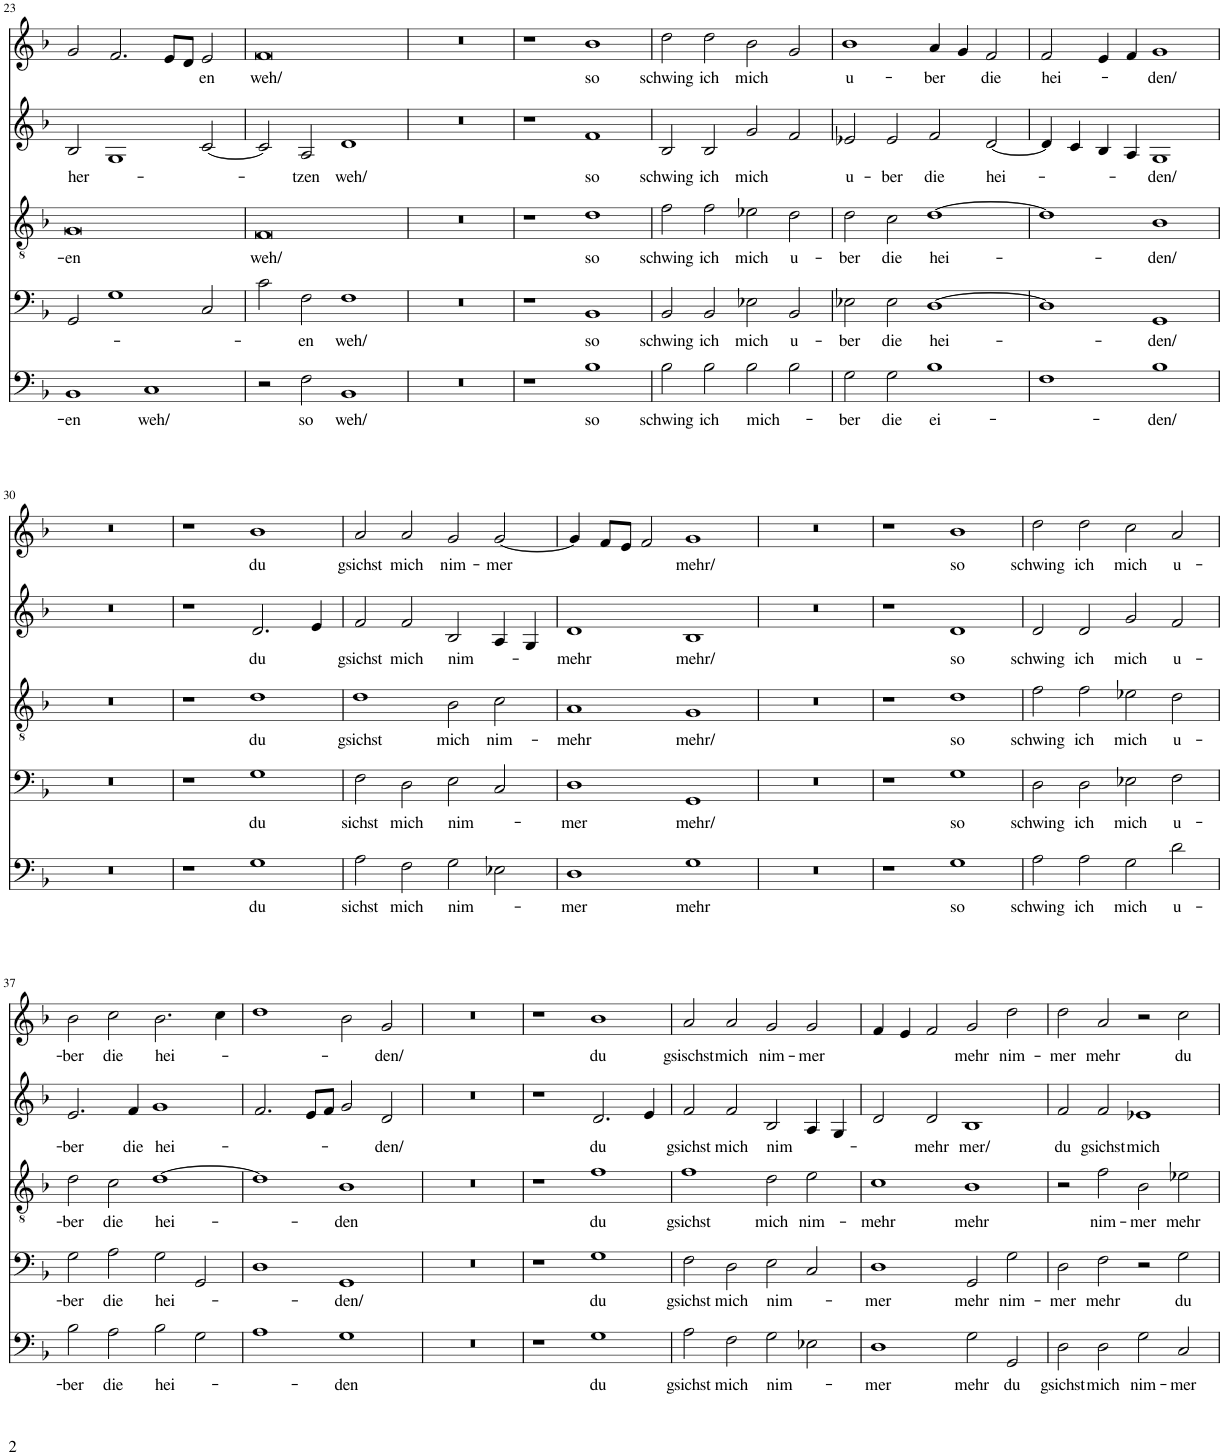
**kern	**text	**kern	**text	**kern	**text	**kern	**text	**kern	**text
*part5	*part5	*part4	*part4	*part3	*part3	*part2	*part2	*part1	*part1
*staff5	*staff5	*staff4	*staff4	*staff3	*staff3	*staff2	*staff2	*staff1	*staff1
*I"Bass	*	*I"Bass	*	*I"Tenor	*	*I"Tenor	*	*I"Soprano	*
!!LO:PB:g=z
*clefF4	*	*clefF4	*	*clefGv2	*	*clefG2	*	*clefG2	*
*k[b-]	*	*k[b-]	*	*k[b-]	*	*k[b-]	*	*k[b-]	*
*M4/2	*	*M4/2	*	*M4/2	*	*M4/2	*	*M4/2	*
=23	=23	=23	=23	=23	=23	=23	=23	=23	=23
!	!LO:LY:b	!	!	!	!LO:LY:b	!	!LO:LY:b	!	!
1BB-	-en	2GG/	.	0G	-en	2B-/	her-	2g/	.
.	.	1G	.	.	.	1G	.	2.f/	.
!	!LO:LY:b	!	!	!	!	!	!	!	!
1C	weh/	.	.	.	.	.	.	.	.
.	.	.	.	.	.	.	.	8e/L	.
.	.	.	.	.	.	.	.	8d/J	.
!	!	!	!	!	!	!	!	!	!LO:LY:b
.	.	2C/	.	.	.	[2c/	.	2e/	en
=24	=24	=24	=24	=24	=24	=24	=24	=24	=24
!	!	!	!	!	!LO:LY:b	!	!	!	!LO:LY:b
2r	.	2c\	.	0F	weh/	2c/]	.	0f	weh/
!	!LO:LY:b	!	!LO:LY:b	!	!	!	!LO:LY:b	!	!
2F\	so	2F\	-en	.	.	2A/	-tzen	.	.
!	!LO:LY:b	!	!LO:LY:b	!	!	!	!LO:LY:b	!	!
1BB-	weh/	1F	weh/	.	.	1d	weh/	.	.
=25	=25	=25	=25	=25	=25	=25	=25	=25	=25
0r	.	0r	.	0r	.	0r	.	0r	.
=26	=26	=26	=26	=26	=26	=26	=26	=26	=26
1r	.	1r	.	1r	.	1r	.	1r	.
!	!LO:LY:b	!	!LO:LY:b	!	!LO:LY:b	!	!LO:LY:b	!	!LO:LY:b
1B-	so	1BB-	so	1d	so	1f	so	1b-	so
=27	=27	=27	=27	=27	=27	=27	=27	=27	=27
!	!LO:LY:b	!	!LO:LY:b	!	!LO:LY:b	!	!LO:LY:b	!	!LO:LY:b
2B-\	schwing	2BB-/	schwing	2f\	schwing	2B-/	schwing	2dd\	schwing
!	!LO:LY:b	!	!LO:LY:b	!	!LO:LY:b	!	!LO:LY:b	!	!LO:LY:b
2B-\	ich	2BB-/	ich	2f\	ich	2B-/	ich	2dd\	ich
!	!LO:LY:b	!	!LO:LY:b	!	!LO:LY:b	!	!LO:LY:b	!	!LO:LY:b
2B-\	mich-	2E-X\	mich	2e-X\	mich	2g/	mich	2b-\	mich
!	!	!	!LO:LY:b	!	!LO:LY:b	!	!	!	!
2B-\	.	2BB-/	u-	2d\	u-	2f/	.	2g/	.
=28	=28	=28	=28	=28	=28	=28	=28	=28	=28
!	!LO:LY:b	!	!LO:LY:b	!	!LO:LY:b	!	!LO:LY:b	!	!LO:LY:b
2G\	-ber	2E-X\	-ber	2d\	-ber	2e-X/	u-	1b-	u-
!	!LO:LY:b	!	!LO:LY:b	!	!LO:LY:b	!	!LO:LY:b	!	!
2G\	die	2E-\	die	2c\	die	2e-/	-ber	.	.
!	!LO:LY:b	!	!LO:LY:b	!	!LO:LY:b	!	!LO:LY:b	!	!LO:LY:b
1B-	ei-	[1D	hei-	[1d	hei-	2f/	die	4a/	-ber
.	.	.	.	.	.	.	.	4g/	.
!	!	!	!	!	!	!	!LO:LY:b	!	!LO:LY:b
.	.	.	.	.	.	[2d/	hei-	2f/	die
=29	=29	=29	=29	=29	=29	=29	=29	=29	=29
!	!	!	!	!	!	!	!	!	!LO:LY:b
1F	.	1D]	.	1d]	.	4d/]	.	2f/	hei-
.	.	.	.	.	.	4c/	.	.	.
.	.	.	.	.	.	4B-/	.	4e/	.
.	.	.	.	.	.	4A/	.	4f/	.
!	!LO:LY:b	!	!LO:LY:b	!	!LO:LY:b	!	!LO:LY:b	!	!LO:LY:b
1B-	-den/	1GG	-den/	1B-	-den/	1G	-den/	1g	-den/
!!LO:LB:g=z
=30	=30	=30	=30	=30	=30	=30	=30	=30	=30
0r	.	0r	.	0r	.	0r	.	0r	.
=31	=31	=31	=31	=31	=31	=31	=31	=31	=31
1r	.	1r	.	1r	.	1r	.	1r	.
!	!LO:LY:b	!	!LO:LY:b	!	!LO:LY:b	!	!LO:LY:b	!	!LO:LY:b
1G	du	1G	du	1d	du	2.d/	du	1b-	du
.	.	.	.	.	.	4e/	.	.	.
=32	=32	=32	=32	=32	=32	=32	=32	=32	=32
!	!LO:LY:b	!	!LO:LY:b	!	!LO:LY:b	!	!LO:LY:b	!	!LO:LY:b
2A\	sichst	2F\	sichst	1d	gsichst	2f/	gsichst	2a/	gsichst
!	!LO:LY:b	!	!LO:LY:b	!	!	!	!LO:LY:b	!	!LO:LY:b
2F\	mich	2D\	mich	.	.	2f/	mich	2a/	mich
!	!LO:LY:b	!	!LO:LY:b	!	!LO:LY:b	!	!LO:LY:b	!	!LO:LY:b
2G\	nim-	2E\	nim-	2B-\	mich	2B-/	nim-	2g/	nim-
!	!	!	!	!	!LO:LY:b	!	!	!	!LO:LY:b
2E-X\	.	2C/	.	2c\	nim-	4A/	.	[2g/	-mer
.	.	.	.	.	.	4G/	.	.	.
=33	=33	=33	=33	=33	=33	=33	=33	=33	=33
!	!LO:LY:b	!	!LO:LY:b	!	!LO:LY:b	!	!LO:LY:b	!	!
1D	-mer	1D	-mer	1A	-mehr	1d	-mehr	4g/]	.
.	.	.	.	.	.	.	.	8f/L	.
.	.	.	.	.	.	.	.	8e/J	.
.	.	.	.	.	.	.	.	2f/	.
!	!LO:LY:b	!	!LO:LY:b	!	!LO:LY:b	!	!LO:LY:b	!	!LO:LY:b
1G	mehr	1GG	mehr/	1G	mehr/	1B-	mehr/	1g	mehr/
=34	=34	=34	=34	=34	=34	=34	=34	=34	=34
0r	.	0r	.	0r	.	0r	.	0r	.
=35	=35	=35	=35	=35	=35	=35	=35	=35	=35
1r	.	1r	.	1r	.	1r	.	1r	.
!	!LO:LY:b	!	!LO:LY:b	!	!LO:LY:b	!	!LO:LY:b	!	!LO:LY:b
1G	so	1G	so	1d	so	1d	so	1b-	so
=36	=36	=36	=36	=36	=36	=36	=36	=36	=36
!	!LO:LY:b	!	!LO:LY:b	!	!LO:LY:b	!	!LO:LY:b	!	!LO:LY:b
2A\	schwing	2D\	schwing	2f\	schwing	2d/	schwing	2dd\	schwing
!	!LO:LY:b	!	!LO:LY:b	!	!LO:LY:b	!	!LO:LY:b	!	!LO:LY:b
2A\	ich	2D\	ich	2f\	ich	2d/	ich	2dd\	ich
!	!LO:LY:b	!	!LO:LY:b	!	!LO:LY:b	!	!LO:LY:b	!	!LO:LY:b
2G\	mich	2E-X\	mich	2e-X\	mich	2g/	mich	2cc\	mich
!	!LO:LY:b	!	!LO:LY:b	!	!LO:LY:b	!	!LO:LY:b	!	!LO:LY:b
2d\	u-	2F\	u-	2d\	u-	2f/	u-	2a/	u-
!!LO:LB:g=z
=37	=37	=37	=37	=37	=37	=37	=37	=37	=37
!	!LO:LY:b	!	!LO:LY:b	!	!LO:LY:b	!	!LO:LY:b	!	!LO:LY:b
2B-\	-ber	2G\	-ber	2d\	-ber	2.e/	-ber	2b-\	-ber
!	!LO:LY:b	!	!LO:LY:b	!	!LO:LY:b	!	!	!	!LO:LY:b
2A\	die	2A\	die	2c\	die	.	.	2cc\	die
!	!	!	!	!	!	!	!LO:LY:b	!	!
.	.	.	.	.	.	4f/	die	.	.
!	!LO:LY:b	!	!LO:LY:b	!	!LO:LY:b	!	!LO:LY:b	!	!LO:LY:b
2B-\	hei-	2G\	hei-	[1d	hei-	1g	hei-	2.b-\	hei-
2G\	.	2GG/	.	.	.	.	.	.	.
.	.	.	.	.	.	.	.	4cc\	.
=38	=38	=38	=38	=38	=38	=38	=38	=38	=38
1A	.	1D	.	1d]	.	2.f/	.	1dd	.
.	.	.	.	.	.	8e/L	.	.	.
.	.	.	.	.	.	8f/J	.	.	.
!	!LO:LY:b	!	!LO:LY:b	!	!LO:LY:b	!	!	!	!
1G	-den	1GG	-den/	1B-	-den	2g/	.	2b-\	.
!	!	!	!	!	!	!	!LO:LY:b	!	!LO:LY:b
.	.	.	.	.	.	2d/	-den/	2g/	-den/
=39	=39	=39	=39	=39	=39	=39	=39	=39	=39
0r	.	0r	.	0r	.	0r	.	0r	.
=40	=40	=40	=40	=40	=40	=40	=40	=40	=40
1r	.	1r	.	1r	.	1r	.	1r	.
!	!LO:LY:b	!	!LO:LY:b	!	!LO:LY:b	!	!LO:LY:b	!	!LO:LY:b
1G	du	1G	du	1f	du	2.d/	du	1b-	du
.	.	.	.	.	.	4e/	.	.	.
=41	=41	=41	=41	=41	=41	=41	=41	=41	=41
!	!LO:LY:b	!	!LO:LY:b	!	!LO:LY:b	!	!LO:LY:b	!	!LO:LY:b
2A\	gsichst	2F\	gsichst	1f	gsichst	2f/	gsichst	2a/	gsischst
!	!LO:LY:b	!	!LO:LY:b	!	!	!	!LO:LY:b	!	!LO:LY:b
2F\	mich	2D\	mich	.	.	2f/	mich	2a/	mich
!	!LO:LY:b	!	!LO:LY:b	!	!LO:LY:b	!	!LO:LY:b	!	!LO:LY:b
2G\	nim-	2E\	nim-	2d\	mich	2B-/	nim-	2g/	nim-
!	!	!	!	!	!LO:LY:b	!	!	!	!LO:LY:b
2E-X\	.	2C/	.	2e\	nim-	4A/	.	2g/	-mer
.	.	.	.	.	.	4G/	.	.	.
=42	=42	=42	=42	=42	=42	=42	=42	=42	=42
!	!LO:LY:b	!	!LO:LY:b	!	!LO:LY:b	!	!	!	!
1D	-mer	1D	-mer	1c	-mehr	2d/	.	4f/	.
.	.	.	.	.	.	.	.	4e/	.
!	!	!	!	!	!	!	!LO:LY:b	!	!
.	.	.	.	.	.	2d/	-mehr	2f/	.
!	!LO:LY:b	!	!LO:LY:b	!	!LO:LY:b	!	!LO:LY:b	!	!LO:LY:b
2G\	mehr	2GG/	mehr	1B-	mehr	1B-	mer/	2g/	mehr
!	!LO:LY:b	!	!LO:LY:b	!	!	!	!	!	!LO:LY:b
2GG/	du	2G\	nim-	.	.	.	.	2dd\	nim-
=43	=43	=43	=43	=43	=43	=43	=43	=43	=43
!	!LO:LY:b	!	!LO:LY:b	!	!	!	!LO:LY:b	!	!LO:LY:b
2D\	gsichst	2D\	-mer	2r	.	2f/	du	2dd\	-mer
!	!LO:LY:b	!	!LO:LY:b	!	!LO:LY:b	!	!LO:LY:b	!	!LO:LY:b
2D\	mich	2F\	mehr	2f\	nim-	2f/	gsichst	2a/	mehr
!	!LO:LY:b	!	!	!	!LO:LY:b	!	!LO:LY:b	!	!
2G\	nim-	2r	.	2B-\	-mer	1e-X	mich	2r	.
!	!LO:LY:b	!	!LO:LY:b	!	!LO:LY:b	!	!	!	!LO:LY:b
2C/	-mer	2G\	du	2e-X\	mehr	.	.	2cc\	du
=	=	=	=	=	=	=	=	=	=
*-	*-	*-	*-	*-	*-	*-	*-	*-	*-
